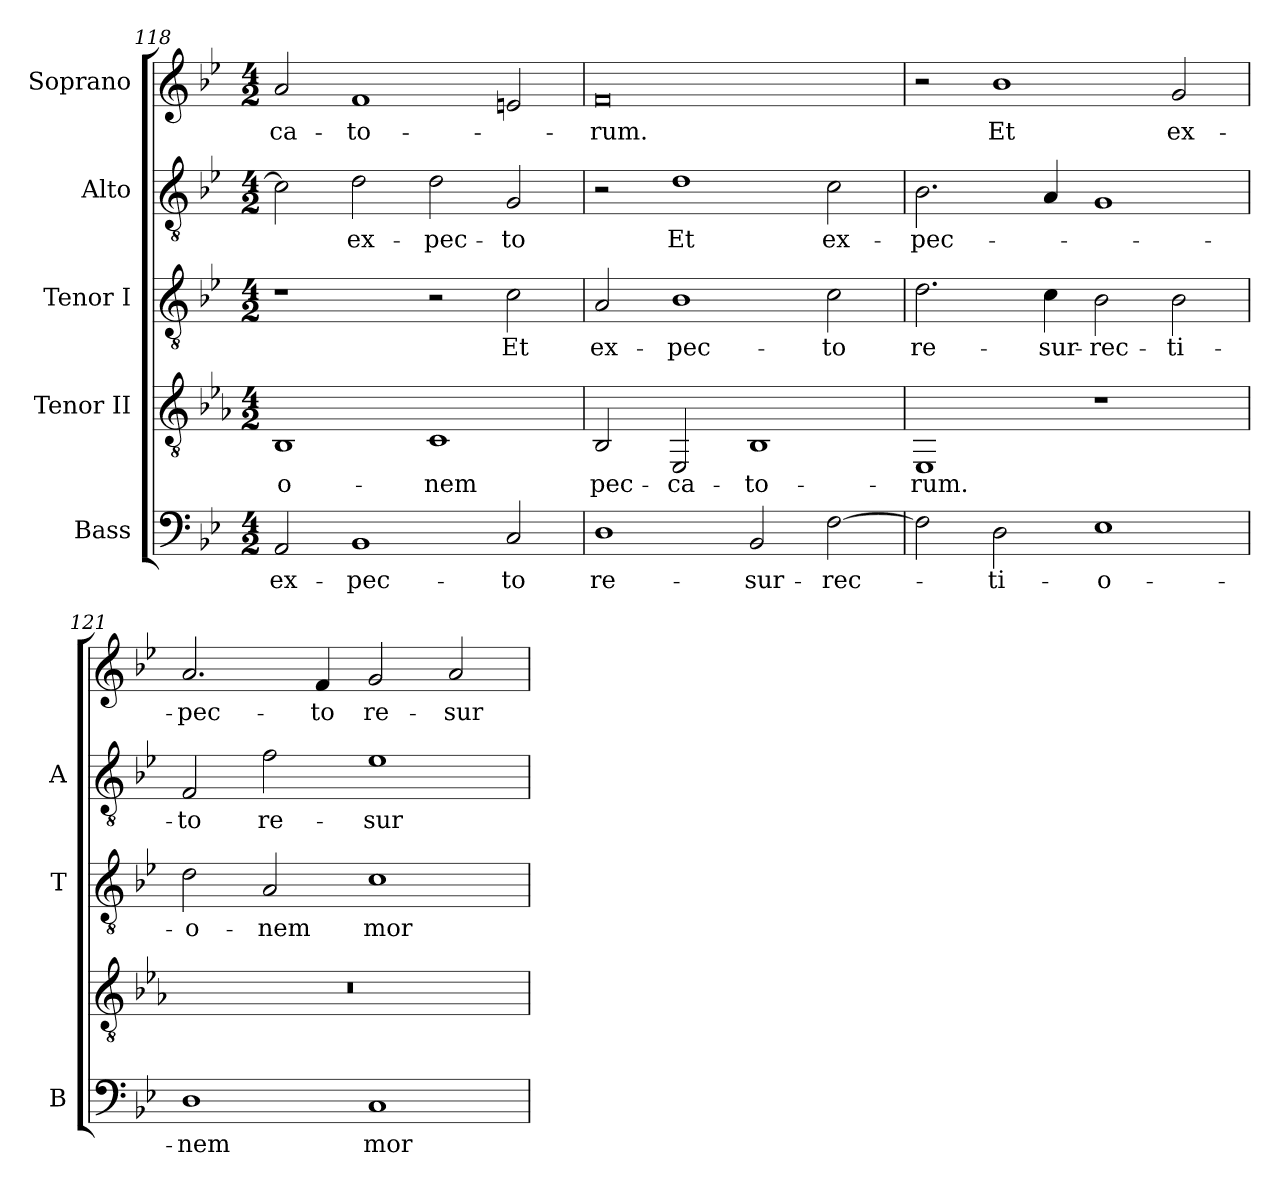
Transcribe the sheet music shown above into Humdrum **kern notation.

**kern	**text	**kern	**text	**kern	**text	**kern	**text	**kern	**text
*part5	*part5	*part4	*part4	*part3	*part3	*part2	*part2	*part1	*part1
*staff5	*staff5	*staff4	*staff4	*staff3	*staff3	*staff2	*staff2	*staff1	*staff1
*I"Bass	*	*I"Tenor II	*	*I"Tenor I	*	*I"Alto	*	*I"Soprano	*
*I'B	*	*	*	*I'T	*	*I'A	*	*	*
*clefF4	*	*clefGv2	*	*clefGv2	*	*clefGv2	*	*clefG2	*
*	*	*ITrd-4c-7	*	*	*	*	*	*	*
*k[b-e-]	*	*k[b-e-]	*	*k[b-e-]	*	*k[b-e-]	*	*k[b-e-]	*
*B-:	*	*B-:	*	*B-:	*	*B-:	*	*B-:	*
*M4/2	*	*M4/2	*	*M4/2	*	*M4/2	*	*M4/2	*
=118	=118	=118	=118	=118	=118	=118	=118	=118	=118
!	!LO:LY:b:color=#000000	!	!	!	!	!	!	!	!
!	!	!	!LO:LY:b:color=#000000	!	!	!	!	!	!
!	!	!	!	!	!	!	!	!	!LO:LY:b:color=#000000
2AAi/	ex-	1Fi	-o-	1r	.	2ci\]	.	2ai/	-ca-
!	!LO:LY:b:color=#000000	!	!	!	!	!	!	!	!
!	!	!	!	!	!	!	!LO:LY:b:color=#000000	!	!
!	!	!	!	!	!	!	!	!	!LO:LY:b:color=#000000
1BB-i	-pec-	.	.	.	.	2di\	ex-	1fi	-to-
!	!	!	!LO:LY:b:color=#000000	!	!	!	!	!	!
!	!	!	!	!	!	!	!LO:LY:b:color=#000000	!	!
.	.	1Gi	-nem	2r	.	2di\	-pec-	.	.
!	!LO:LY:b:color=#000000	!	!	!	!	!	!	!	!
!	!	!	!	!	!LO:LY:b:color=#000000	!	!	!	!
!	!	!	!	!	!	!	!LO:LY:b:color=#000000	!	!
2Ci/	-to	.	.	2ci\	Et	2Gi/	-to	2eni/	.
=119	=119	=119	=119	=119	=119	=119	=119	=119	=119
!	!LO:LY:b:color=#000000	!	!	!	!	!	!	!	!
!	!	!	!LO:LY:b:color=#000000	!	!	!	!	!	!
!	!	!	!	!	!LO:LY:b:color=#000000	!	!	!	!
!	!	!	!	!	!	!	!	!	!LO:LY:b:color=#000000
1Di	re-	2Fi/	pec-	2Ai/	ex-	2r	.	0fi	-rum.
!	!	!	!LO:LY:b:color=#000000	!	!	!	!	!	!
!	!	!	!	!	!LO:LY:b:color=#000000	!	!	!	!
!	!	!	!	!	!	!	!LO:LY:b:color=#000000	!	!
.	.	2BB-i/	-ca-	1B-i	-pec-	1di	Et	.	.
!	!LO:LY:b:color=#000000	!	!	!	!	!	!	!	!
!	!	!	!LO:LY:b:color=#000000	!	!	!	!	!	!
2BB-i/	-sur-	1Fi	-to-	.	.	.	.	.	.
!	!LO:LY:b:color=#000000	!	!	!	!	!	!	!	!
!	!	!	!	!	!LO:LY:b:color=#000000	!	!	!	!
!	!	!	!	!	!	!	!LO:LY:b:color=#000000	!	!
[>2Fi\	-rec-	.	.	2ci\	-to	2ci\	ex-	.	.
!!LO:PB:g=z
=120	=120	=120	=120	=120	=120	=120	=120	=120	=120
!	!	!	!LO:LY:b:color=#000000	!	!	!	!	!	!
!	!	!	!	!	!LO:LY:b:color=#000000	!	!	!	!
!	!	!	!	!	!	!	!LO:LY:b:color=#000000	!	!
2Fi\]	.	1BB-i	-rum.	2.di\	re-	2.B-i\	-pec-	2r	.
!	!LO:LY:b:color=#000000	!	!	!	!	!	!	!	!
!	!	!	!	!	!	!	!	!	!LO:LY:b:color=#000000
2Di\	-ti-	.	.	.	.	.	.	1b-i	Et
!	!	!	!	!	!LO:LY:b:color=#000000	!	!	!	!
.	.	.	.	4ci\	-sur-	4Ai/	.	.	.
!	!LO:LY:b:color=#000000	!	!	!	!	!	!	!	!
!	!	!	!	!	!LO:LY:b:color=#000000	!	!	!	!
1E-i	-o-	1r	.	2B-i\	-rec-	1Gi	.	.	.
!	!	!	!	!	!LO:LY:b:color=#000000	!	!	!	!
!	!	!	!	!	!	!	!	!	!LO:LY:b:color=#000000
.	.	.	.	2B-i\	-ti-	.	.	2gi/	ex-
=121	=121	=121	=121	=121	=121	=121	=121	=121	=121
!	!LO:LY:b:color=#000000	!LO:N:vis=1	!	!	!	!	!	!	!
!	!	!	!	!	!LO:LY:b:color=#000000	!	!	!	!
!	!	!	!	!	!	!	!LO:LY:b:color=#000000	!	!
!	!	!	!	!	!	!	!	!	!LO:LY:b:color=#000000
1Di	-nem	0r	.	2di\	-o-	2Fi/	-to	2.ai/	-pec-
!	!	!	!	!	!LO:LY:b:color=#000000	!	!	!	!
!	!	!	!	!	!	!	!LO:LY:b:color=#000000	!	!
.	.	.	.	2Ai/	-nem	2fi\	re-	.	.
!	!	!	!	!	!	!	!	!	!LO:LY:b:color=#000000
.	.	.	.	.	.	.	.	4fi/	-to
!	!LO:LY:b:color=#000000	!	!	!	!	!	!	!	!
!	!	!	!	!	!LO:LY:b:color=#000000	!	!	!	!
!	!	!	!	!	!	!	!LO:LY:b:color=#000000	!	!
!	!	!	!	!	!	!	!	!	!LO:LY:b:color=#000000
1Ci	mor-	.	.	1ci	mor-	1e-i	-sur-	2gi/	re-
!	!	!	!	!	!	!	!	!	!LO:LY:b:color=#000000
.	.	.	.	.	.	.	.	2ai/	-sur-
=	=	=	=	=	=	=	=	=	=
*-	*-	*-	*-	*-	*-	*-	*-	*-	*-
